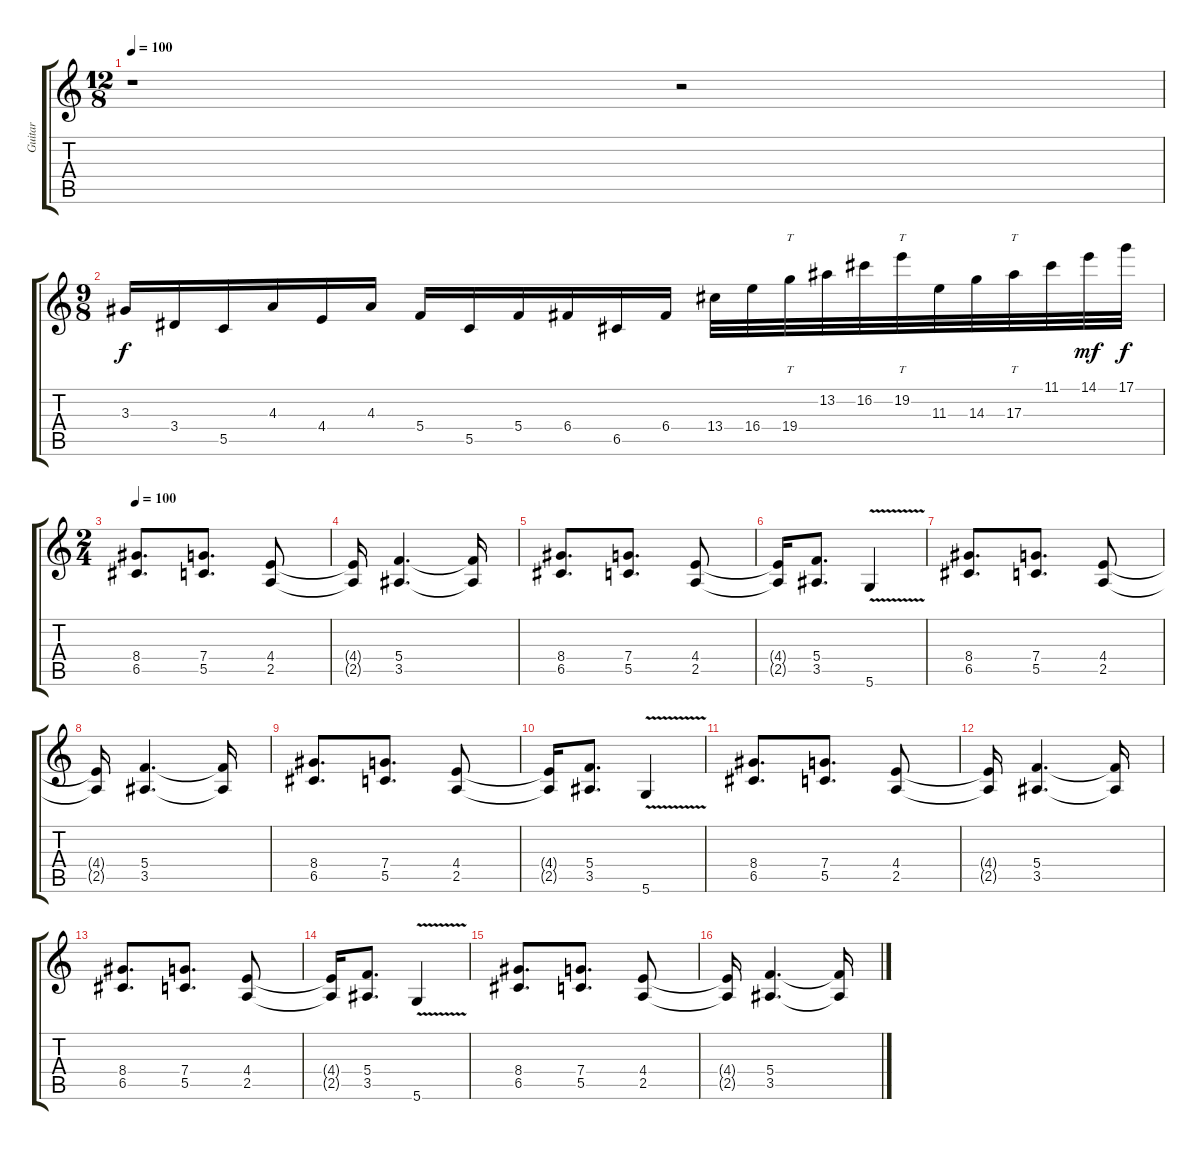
\track ("Guitar" "Guitar") {instrument distortionguitar}
\staff {score tabs}
\tuning (D4 A3 F3 C3 G2 D2) {hide}
\ts (12 8)
\tempo 100
\clef g2
\ks c
r.1{dy f} r.2 |
\ts (9 8)
3.3.16 3.4.16 5.5.16 4.3.16 4.4.16 4.3.16 5.4.16 5.5.16 5.4.16 6.4.16 6.5.16 6.4.16 13.4.32 16.4.32 19.4.32{tt} 13.2.32 16.2.32 19.2.32{tt} 11.3.32 14.3.32 17.3.32{tt} 11.1.32 14.1.32{dy mf} 17.1.32{dy f} |
\ts (2 4)
\tempo 100
(8.4 6.5).8{d} (7.4 5.5).8{d} (4.4 2.5).8 |
(4.4{t} 2.5{t}).16 (5.4 3.5).4{d} (5.4{t} 3.5{t}).16 |
(8.4 6.5).8{d} (7.4 5.5).8{d} (4.4 2.5).8 |
(4.4{t} 2.5{t}).16 (5.4 3.5).8{d} 5.6{v}.4 |
(8.4 6.5).8{d} (7.4 5.5).8{d} (4.4 2.5).8 |
(4.4{t} 2.5{t}).16 (5.4 3.5).4{d} (5.4{t} 3.5{t}).16 |
(8.4 6.5).8{d} (7.4 5.5).8{d} (4.4 2.5).8 |
(4.4{t} 2.5{t}).16 (5.4 3.5).8{d} 5.6{v}.4 |
(8.4 6.5).8{d} (7.4 5.5).8{d} (4.4 2.5).8 |
(4.4{t} 2.5{t}).16 (5.4 3.5).4{d} (5.4{t} 3.5{t}).16 |
(8.4 6.5).8{d} (7.4 5.5).8{d} (4.4 2.5).8 |
(4.4{t} 2.5{t}).16 (5.4 3.5).8{d} 5.6{v}.4 |
(8.4 6.5).8{d} (7.4 5.5).8{d} (4.4 2.5).8 |
(4.4{t} 2.5{t}).16 (5.4 3.5).4{d} (5.4{t} 3.5{t}).16
